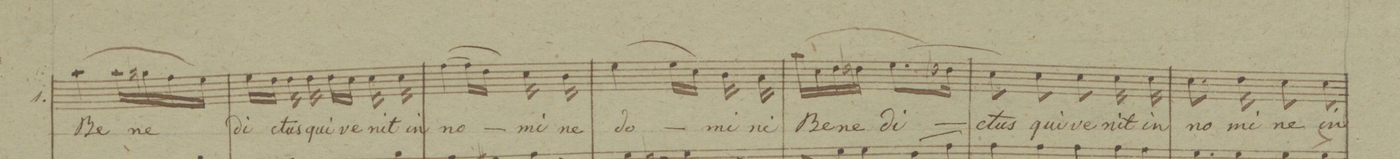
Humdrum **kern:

**kern	**text
*I"Canto	*
*clefC1	*
*k[b-e-]	*
*M2/4	*
(4ff\	Be-
16ff\LL	-ne-
16een\	.
16dd\	.
16cc\JJ)	.
=23	=23
16cc\LL	-di-
16b-\JJ	.
16b-\	-ctus
16b-\	qui
16b-\LL	ve-
16a\JJ	.
16a\	-nit
16a\	in
=24	=24
([4dd\	no-
16dd\LL]	.
16b-\JJ	.
16a\)	-mi-
16g\	-ne
=25	=25
(4cc\	do-
16cc\LL	.
16a\JJ	.
16g\)	-mi-
16f\	-ni
=26	=26
(16ff\LL	Be-
16a\	.
16b-\	-ne-
16bn\JJ	.
&(8.cc\L	-di-
16b-\Jk)	.
=27	=27
8a\&)	-ctus
8a\	qui
8a\	ve-
16a\	-nit
16a\	in
=28	=28
8.a\	no-
16b-\	-mi-
8a\	-ne
8a\	in
=29	=29
*-	*-
